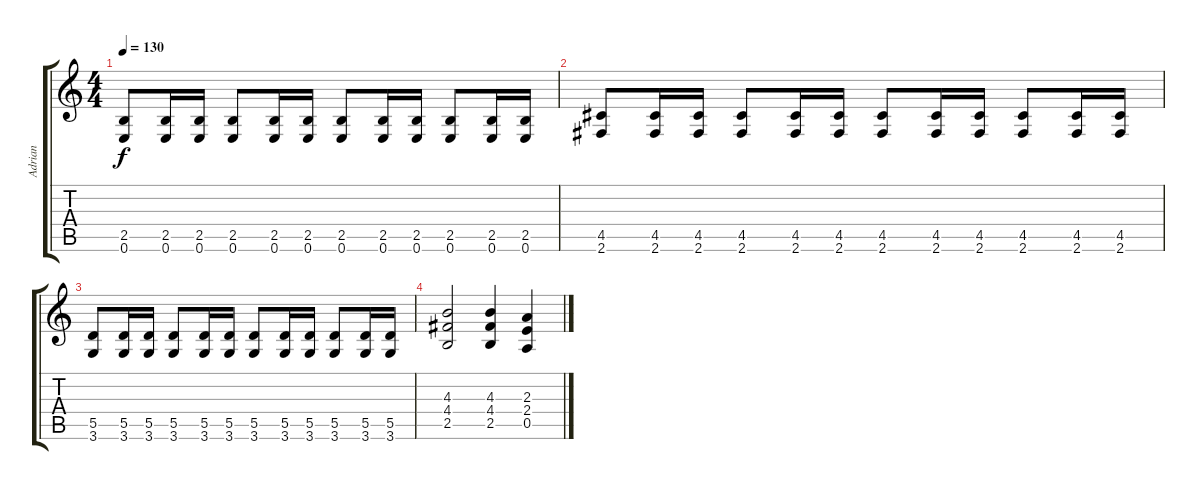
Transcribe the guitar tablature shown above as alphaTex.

\track ("Adrian" "Adrian") {instrument overdrivenguitar}
\staff {score tabs}
\tuning (E4 B3 G3 D3 A2 E2) {hide}
\ts (4 4)
\tempo 130
\clef g2
\ks c
(2.5 0.6).8{dy f} (2.5 0.6).16 (2.5 0.6).16 (2.5 0.6).8 (2.5 0.6).16 (2.5 0.6).16 (2.5 0.6).8 (2.5 0.6).16 (2.5 0.6).16 (2.5 0.6).8 (2.5 0.6).16 (2.5 0.6).16 |
(4.5 2.6).8 (4.5 2.6).16 (4.5 2.6).16 (4.5 2.6).8 (4.5 2.6).16 (4.5 2.6).16 (4.5 2.6).8 (4.5 2.6).16 (4.5 2.6).16 (4.5 2.6).8 (4.5 2.6).16 (4.5 2.6).16 |
(5.5 3.6).8 (5.5 3.6).16 (5.5 3.6).16 (5.5 3.6).8 (5.5 3.6).16 (5.5 3.6).16 (5.5 3.6).8 (5.5 3.6).16 (5.5 3.6).16 (5.5 3.6).8 (5.5 3.6).16 (5.5 3.6).16 |
(4.3 4.4 2.5).2 (4.3 4.4 2.5).4 (2.3 2.4 0.5).4
